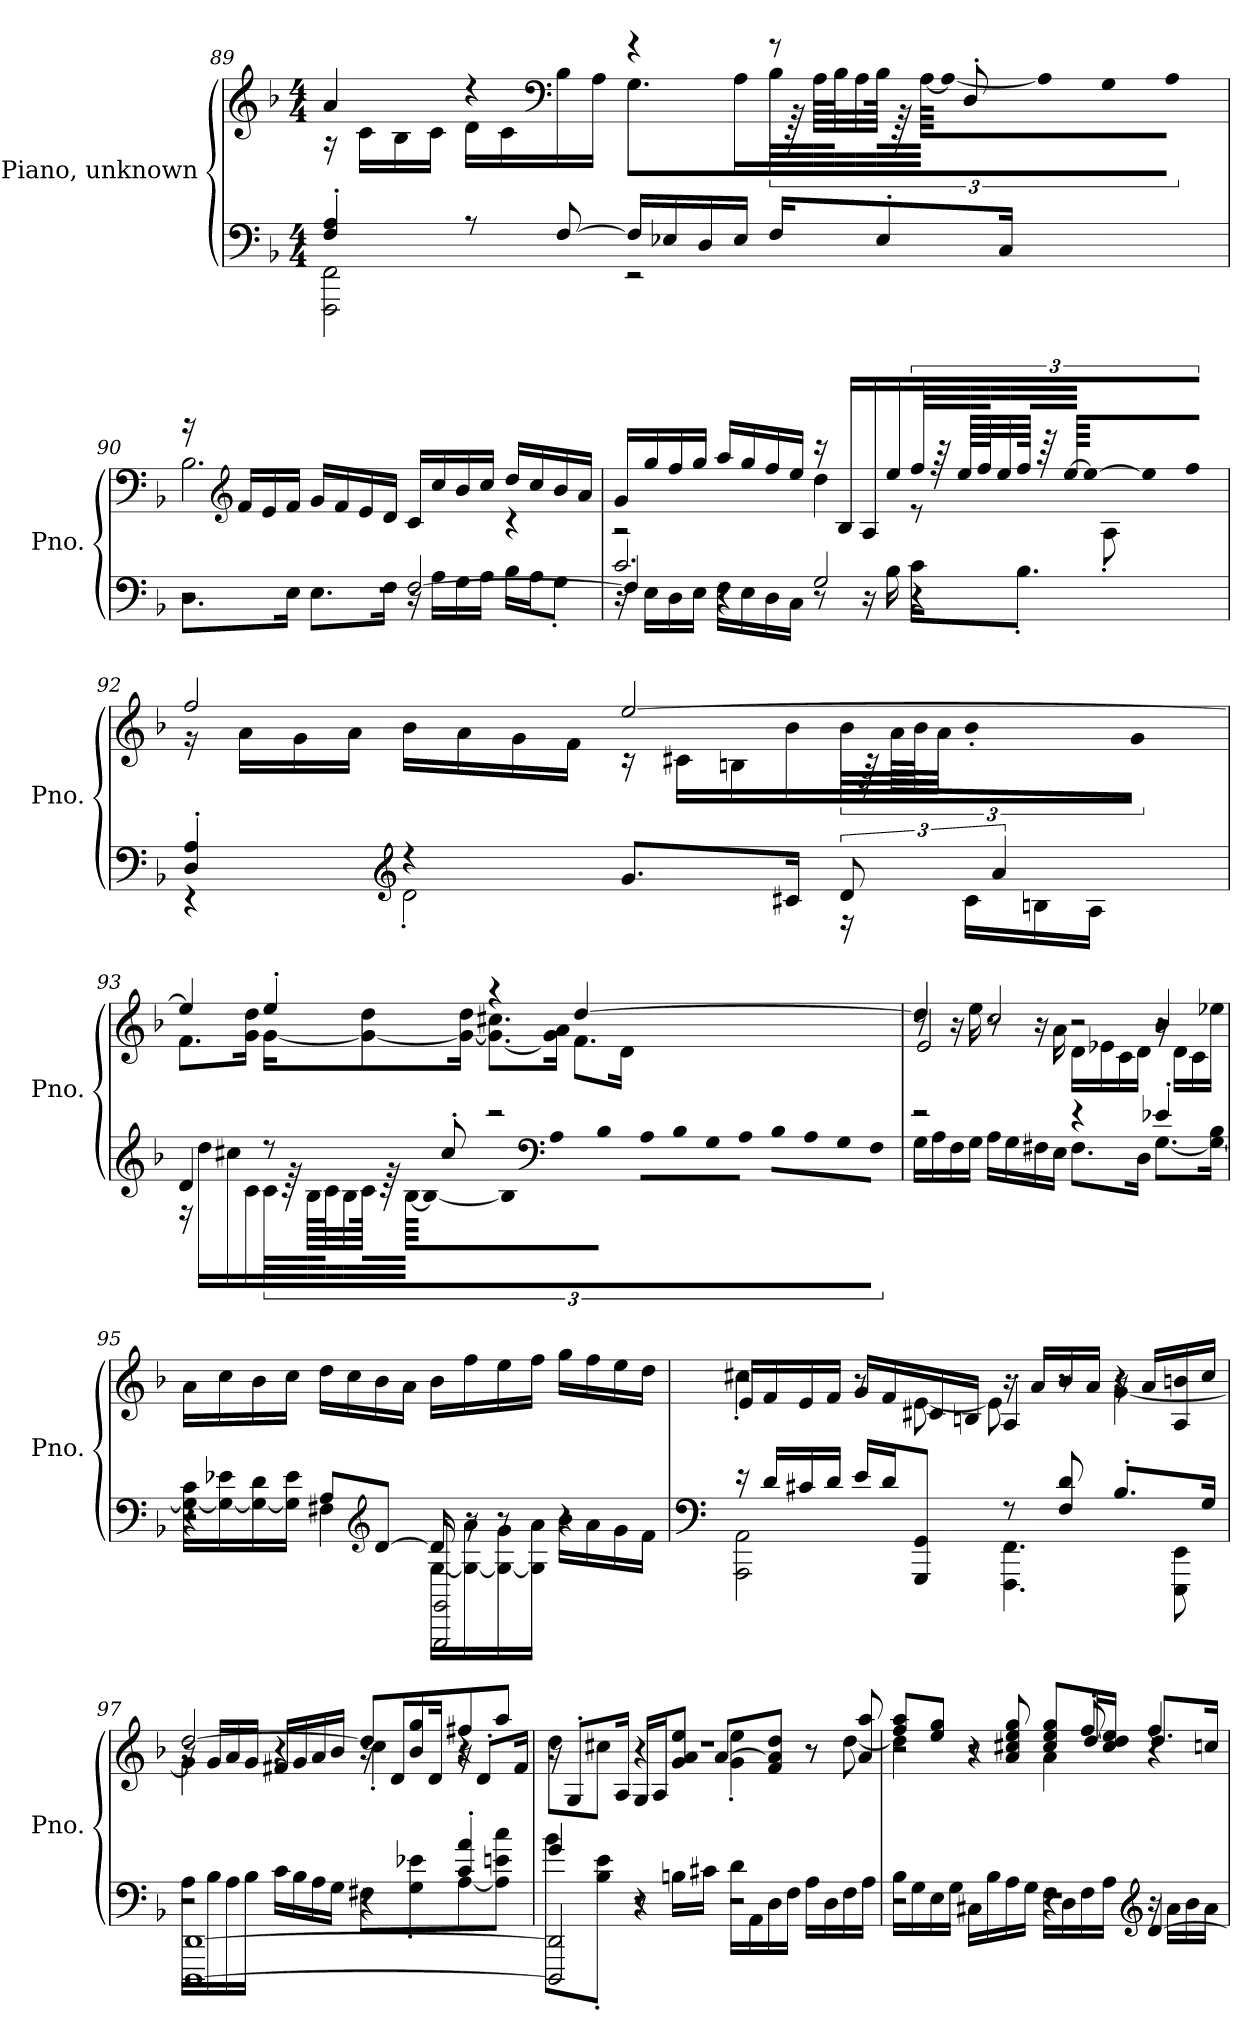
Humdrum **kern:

**kern	**kern
*part1	*part1
*staff2	*staff1
*I"Piano, unknown	*
*I'Pno.	*
!!LO:LB:g=z
*clefF4	*clefG2
*k[b-]	*k[b-]
*M4/4	*M4/4
=89	=89
*^	*^
4F/' 4A/'	2FFF\ 2FF\	4a/	16r
.	.	.	16c\LL
.	.	.	16B-\
.	.	.	16c\JJ
8r	.	4r	16d\LL
.	.	.	16c\
*	*	*clefF4	*
[8F/	.	.	16B-\
.	.	.	16A\JJ
16F/LL]	2r	4r	8.G\L
16E-X/	.	.	.
16D/	.	.	.
16E-/JJ	.	.	16A\L
16F/KL	.	8r	96B-\JJkk
.	.	.	96r
.	.	.	96A\LLLL
*	*	*	*Xbrackettup
.	.	.	96B-\J
.	.	.	48A\
*	*	*	*brackettup
8E-'/	.	.	96B-\JJJk
.	.	.	96r
.	.	.	[96A\KLLL
.	.	.	32A\J_
.	.	8D'/	16A\]
16C/Jk	.	.	32G\L
.	.	.	32A\JJJ
!!LO:LB:g=z	!!
=90	=90	=90	=90
*	*^	*	*
1r	8.D\L	2r	16r	2.B-\
*	*	*	*clefG2	*
.	.	.	16f/LL	.
.	.	.	16e/	.
.	16E\Jk	.	16f/JJ	.
.	8.E\L	.	16g/LL	.
.	.	.	16f/	.
.	.	.	16e/	.
.	16F\Jk	.	16d/JJ	.
.	16r	[2F/	16c/LL	.
.	16A\LL	.	16cc/	.
.	16G\	.	16b-/	.
.	16A\JJ	.	16cc/JJ	.
.	16B-\LL	.	16dd/LL	4r
.	16A\J	.	16cc/	.
.	8G'\J	.	16b-/	.
.	.	.	16a/JJ	.
=91	=91	=91	=91	=91
2.c/	16r	4F/]	16g/LL	2r
.	16E\LL	.	16gg/	.
.	16D\	.	16ff/	.
.	16E\JJ	.	16gg/JJ	.
.	16F\LL	4r	16aa/LL	.
.	16E\	.	16gg/	.
.	16D\	.	16ff/	.
.	16C\JJ	.	16ee/JJ	.
.	8r	2G/	16r	4dd\
.	.	.	16B-/LL	.
.	16r	.	16A/	.
.	16B-\	.	16ee/	.
4r	16c\KL	.	96ff/JJkk	8r
.	.	.	96r	.
.	.	.	96ee/LLLL	.
*	*	*	*Xbrackettup	*
.	.	.	96ff/J	.
.	.	.	48ee/	.
*	*	*	*brackettup	*
.	8.B-'\J	.	96ff/JJJk	.
.	.	.	96r	.
.	.	.	[96ee/KLLL	.
.	.	.	32ee/J_	.
.	.	.	16ee/]	8A'\
.	.	.	16ff/JJ	.
*	*v	*v	*	*
!!LO:LB:g=z	!!
=92	=92	=92	=92
4D/' 4A/'	4r	2ff/	16r
.	.	.	16a\LL
.	.	.	16g\
.	.	.	16a\JJ
*clefG2	*	*	*
4r	2d'\	.	16b-\LL
.	.	.	16a\
.	.	.	16g\
.	.	.	16f\JJ
8.g/L	.	[2ee/	16r
.	.	.	16c#X\LL
.	.	.	16Bn\
16c#X/Jk	.	.	16b-\
12d/	16r	.	96b-\JJkk
.	.	.	96r
.	.	.	96a\LLLL
*	*	*	*Xbrackettup
.	.	.	96b-\J
.	.	.	48a\JJ
.	16c#\LL	.	8b-'\
6a/	.	.	.
.	16Bn\	.	.
.	16A\JJ	.	16g\Jk
!!LO:PB:g=z	!!
=93	=93	=93	=93
4d/	16r	4ee/]	8.f\L
.	16dd\LL	.	.
.	16cc#X\	.	.
.	16c\	.	16g\ 16dd\Jk
8r	96c\JJkk	4ee'/	[16g\KL
.	96r	.	.
.	96B-\LLLL	.	.
*	*Xbrackettup	*	*
.	96c\J	.	.
.	48B-\	.	.
*	*brackettup	*	*
.	96c\JJJk	.	8g\_ 8dd\
.	96r	.	.
.	[96B-\KLLL	.	.
.	32B-\J_	.	.
8cc#'/	16B-\]	.	.
*clefF4	*	*	*
.	32A\L	.	16g\_ 16dd\Jk
.	32B-\JJJ	.	.
2r	16A\LL	4r	8.g\_ 8.cc#X\L
.	16B-\	.	.
.	16G\	.	.
.	16A\JJ	.	16g\] 16a\Jk
.	16B-\LL	[4dd/	8.f\L
.	16A\	.	.
.	16G\	.	.
.	16F\JJ	.	16d\Jk
!!LO:LB:g=z
=94	=94	=94	=94
*	*	*	*^
2r	16G\LL	4dd/]	8r	2e/
.	16A\	.	.	.
.	16F\	.	16r	.
.	16G\JJ	.	16ee\	.
.	16A\LL	2cc/	8r	.
.	16G\	.	.	.
.	16F#X\	.	16r	.
.	16E\JJ	.	16a\	.
4r	8.F#\L	.	16d\LL	2r
.	.	.	16e-X\	.
.	.	.	16c\	.
.	16D\Jk	.	16d\JJ	.
4e-X'/	[8.G\L	4b-/	16r	.
.	.	.	16d\LL	.
.	.	.	16c\	.
.	16G\_ 16B-\Jk	.	16ee-X\JJ	.
*	*	*v	*v	*v
=95	=95	=95
*	*^	*
4r	16G\_ 16c\LL	2r	16a\LL
.	16G\_ 16e-X\	.	16cc\
.	16G\_ 16d\	.	16b-\
.	16G\] 16e-\JJ	.	16cc\JJ
8A/L	4F#X\	.	16dd\LL
.	.	.	16cc\
*clefG2	*	*	*
[8d/J	.	.	16b-\
.	.	.	16a\JJ
16d/]	[16G\LL	2GGG/ 2GG/	16b-\LL
16r	16G\_ 16a\	.	16ff\
8r	16G\_ 16g\	.	16ee\
.	16G\] 16a\JJ	.	16ff\JJ
4r	16b-\LL	.	16gg\LL
.	16a\	.	16ff\
.	16g\	.	16ee\
.	16f\JJ	.	16dd\JJ
*v	*v	*v	*
!!LO:LB:g=z
=96	=96
*clefF4	*
*^	*^
*	*	*	*^
16r	2AAA\ 2AA\	2r	4cc#X'\	16e/LL
16d/LL	.	.	.	16f/
16c#X/	.	.	.	16e/
16d/JJ	.	.	.	16f/JJ
16e/LL	.	.	8r	16g/LL
16d/J	.	.	.	16f/
8GGG/ 8GG/J	.	.	[8e\	16c#X/
.	.	.	.	16Bn/JJ
8r	4.FFF\ 4.FF\	4A'/	8e\]	16r
.	.	.	.	16a/LL
8F/ 8d/	.	.	8r	16b-/
.	.	.	.	16a/JJ
8.B-'/L	.	4r	[4g\	16r
.	.	.	.	16a/LL
.	8EEE\ 8EE\	.	.	16A/ 16bn/
16G/Jk	.	.	.	16cc#/JJ
=97	=97	=97	=97	=97
*	*^	*	*	*
2r	16A\LL	[1DDD [1DD	[2dd/	4g\]	16r
.	16B-\	.	.	.	16g/LL
.	16A\	.	.	.	16a/
.	16B-\JJ	.	.	.	16g/JJ
.	16c\LL	.	.	4r	16f#X/LL
.	16B-\	.	.	.	16g/
.	16A\	.	.	.	16a/
.	16G\JJ	.	.	.	16b-/JJ
4r	8F#X\L	.	8dd/L]	4cc'\	16r
.	.	.	.	.	8d'/L
.	8G\' 8e-X\'	.	8b-/ 8gg/	.	.
.	.	.	.	.	16d/Jk
4c/' 4a/'	[8A\	.	8ff#X/	4r	16r
.	.	.	.	.	8d'/L
.	8A\] 8en\ 8cc\J	.	8aa/J	.	.
.	.	.	.	.	16f#/Jk
!!LO:LB:g=z	!!	!!
=98	=98	=98	=98	=98	=98
4g/	8b-\L	2DDD/] 2DD/]	1r	8dd\L	16r
.	.	.	.	.	8G'/L
.	8B-\' 8e\'J	.	.	8cc#X\J	.
.	.	.	.	.	16A/Jk
4r	8r	.	.	4r	16G/LL
.	.	.	.	.	16A/J
.	16Bn\LL	.	.	.	8g/ 8a/ 8ee/J
.	16c#X\JJ	.	.	.	.
2r	16d\LL	2r	.	4g\' 4ee\'	[8a/L
.	16AA\	.	.	.	.
.	16D\	.	.	.	8f/ 8a/] 8dd/J
.	16F\JJ	.	.	.	.
.	16A\LL	.	.	8r	8r
.	16D\	.	.	.	.
.	16F\	.	.	[8dd\	8a/ 8aa/
.	16A\JJ	.	.	.	.
=99	=99	=99	=99	=99	=99
1r	16B-\LL	2r	2r	4dd\]	8ff/ 8aa/L
.	16G\	.	.	.	.
.	16E\	.	.	.	8ee/ 8gg/J
.	16G\JJ	.	.	.	.
.	16C#X\LL	.	.	4r	8r
.	16B-\	.	.	.	.
.	16A\	.	.	.	8a/ 8cc#X/ 8ee/ 8gg/
.	16G\JJ	.	.	.	.
.	16F\LL	4r	8r	4a\	8cc#/ 8ee/ 8gg/L
.	16D\	.	.	.	.
.	16F\	.	8ff'/	.	[16dd/L
.	16A\JJ	.	.	.	16cc#/ 16dd/] 16ee/JJ
*clefG2	*	*	*	*	*
.	16r	[4d/	4ff/	4r	8.dd/L
.	16a\LL	.	.	.	.
.	16b-\	.	.	.	.
.	16a\JJ	.	.	.	16ccn/Jk
*v	*v	*v	*	*	*
*	*v	*v	*v
=	=
*-	*-
